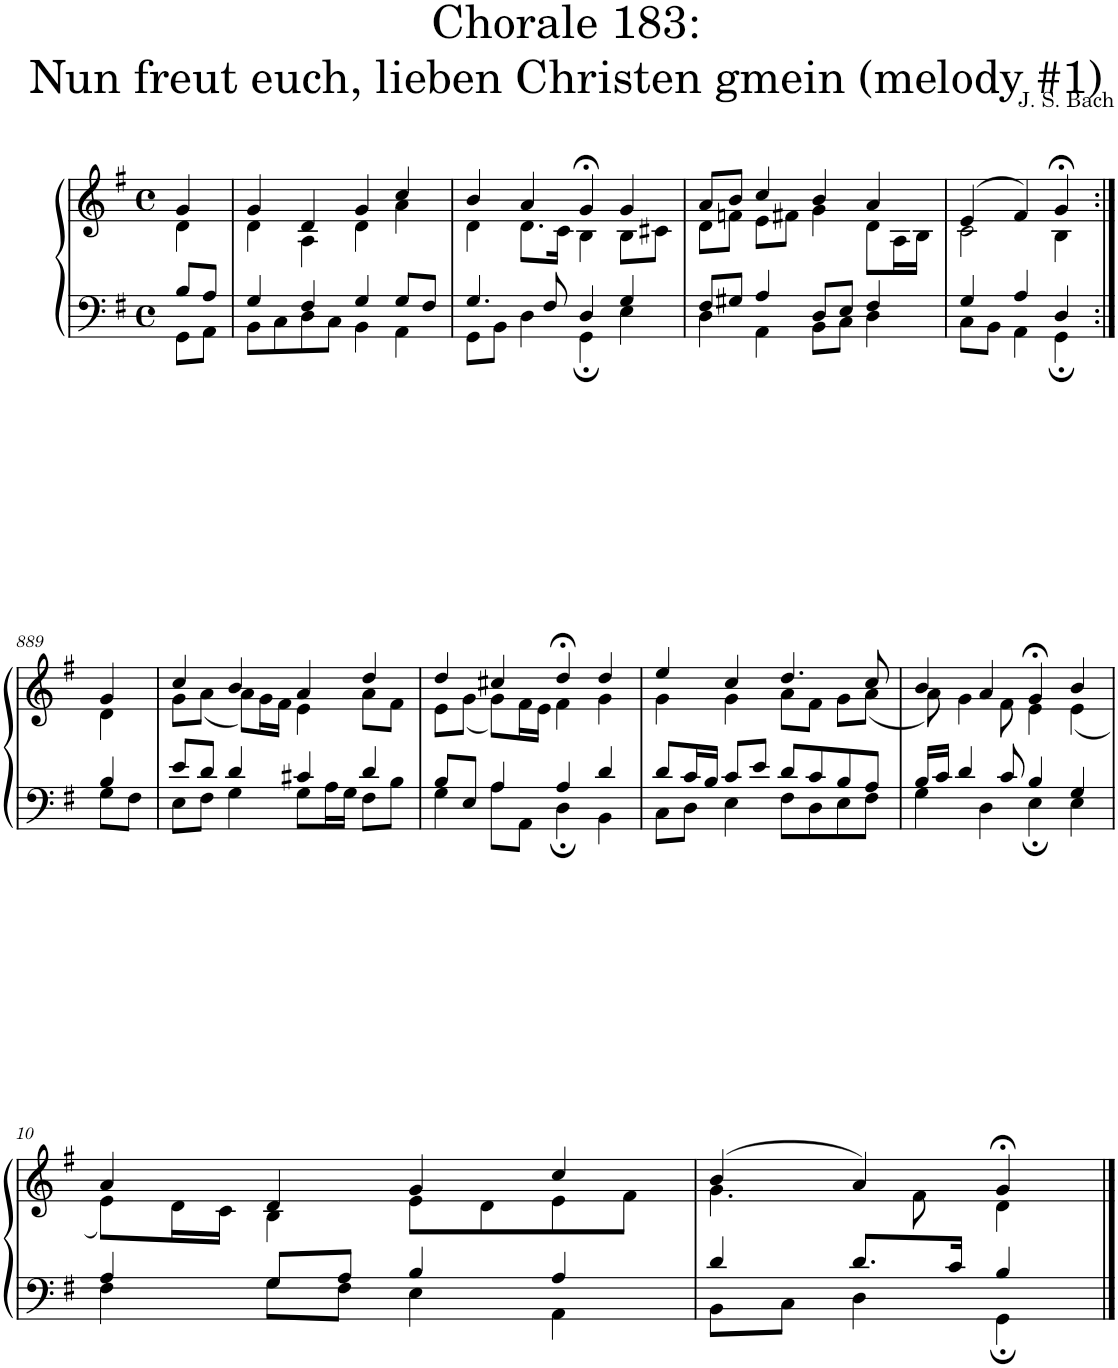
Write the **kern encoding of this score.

**kern	**kern
*part1	*part1
*staff2	*staff1
*I"S,A	*
*clefF4	*clefG2
*k[f#]	*k[f#]
*M4/4	*M4/4
*met(c)	*met(c)
=	=
*^	*^
8B/L	8GG\L	4g/	4d\
8A/J	8AA\J	.	.
=1	=1	=1	=1
4G/	8BB\L	4g/	4d\
.	8C\	.	.
4F#/	8D\	4d/	4A\
.	8C\J	.	.
4G/	4BB\	4g/	4d\
8G/L	4AA\	4cc/	4a\
8F#/J	.	.	.
=2	=2	=2	=2
4.G/	8GG\L	4b/	4d\
.	8BB\J	.	.
.	4D\	4a/	8.d\L
8F#/	.	.	.
.	.	.	16c\Jk
4D/	4GG;\	4g;</	4B\
4G/	4E\	4g/	8B\L
.	.	.	8c#X\J
=3	=3	=3	=3
8F#/L	4D\	8a/L	8d\L
8G#X/J	.	8b/J	8fn\J
4A/	4AA\	4cc/	8e\L
.	.	.	8f#X\J
8D/L	8BB\L	4b/	4g\
8E/J	8C\J	.	.
4F#/	4D\	4a/	8d\L
.	.	.	16A\L
.	.	.	16B\JJ
=888	=888	=888	=888
4G/	8C\L	(>4e/	2c\
.	8BB\J	.	.
4A/	4AA\	4f#/)	.
4D/	4GG;\	4g;</	4B\
!!LO:LB:g=z	!!
=889:|!	=889:|!	=889:|!	=889:|!
4B/	8G\L	4g/	4d\
.	8F#\J	.	.
=6	=6	=6	=6
8e/L	8E\L	4cc/	8g\L
8d/J	8F#\J	.	(<8a\J
4d/	4G\	4b/	8a\L)
.	.	.	16g\L
.	.	.	16f#\JJ
4c#X/	8G\L	4a/	4e\
.	16A\L	.	.
.	16G\JJ	.	.
4d/	8F#\L	4dd/	8a\L
.	8B\J	.	8f#\J
=7	=7	=7	=7
8B/L	4G\	4dd/	8e\L
8E/J	.	.	(<8g\J
4A/	8A\L	4cc#X/	8g\L)
.	8AA\J	.	16f#\L
.	.	.	16e\JJ
4A/	4D;\	4dd;</	4f#\
4d/	4BB\	4dd/	4g\
=8	=8	=8	=8
8d/L	8C\L	4ee/	4g\
16c/L	8D\J	.	.
16B/JJ	.	.	.
8c/L	4E\	4cc/	4g\
8e/J	.	.	.
8d/L	8F#\L	4.dd/	8a\L
8c/	8D\	.	8f#\J
8B/	8E\	.	8g\L
8A/J	8F#\J	8cc/	(<8a\J
=9	=9	=9	=9
16B/LL	4G\	4b/	8a\)
16c/JJ	.	.	.
4d/	.	.	4g\
.	4D\	4a/	.
8c/	.	.	8f#\
4B/	4E;\	4g;</	4e\
4G/	4E\	4b/	(<4e\
!!LO:LB:g=z	!!
=10	=10	=10	=10
4A/	4F#\	4a/	8e\L)
.	.	.	16d\L
.	.	.	16c\JJ
8G/L	8G\L	4d/	4B\
8A/J	8F#\J	.	.
4B/	4E\	4g/	8e\L
.	.	.	8d\
4A/	4AA\	4cc/	8e\
.	.	.	8f#\J
=11	=11	=11	=11
4d/	8BB\L	(>4b/	4.g\
.	8C\J	.	.
8.d/L	4D\	4a/)	.
.	.	.	8f#\
16c/Jk	.	.	.
4B/	4GG;\	4g;</	4d\
*v	*v	*	*
*	*v	*v
==	==
*-	*-
